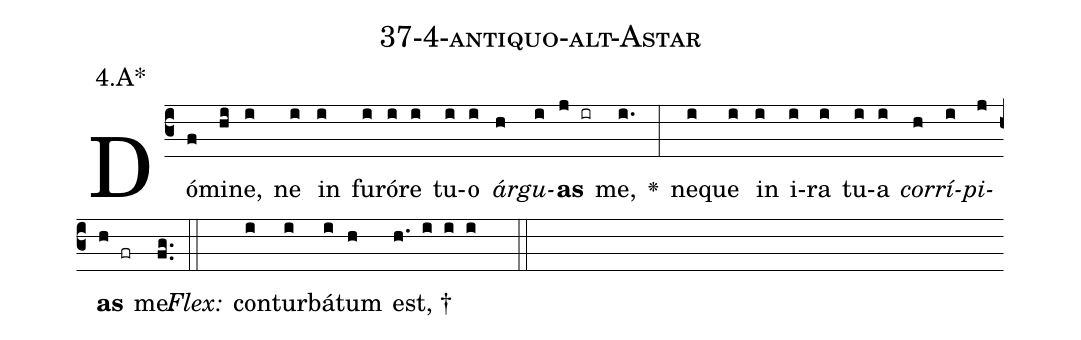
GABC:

name: 37-4-antiquo-alt-Astar;
annotation: 4.A*;
%%
(c3)Dó(f)mi(hi)ne,(i) ne(i) in(i) fu(i)ró(i)re(i) tu(i)o(i) <i>ár</i>(h)<i>gu</i>(i)<b>as</b>(j ir) me,(i.) <v>\greheightstar</v>(:) ne(i)que(i) in(i) i(i)ra(i) tu(i)a(i) <i>cor</i>(h)<i>rí</i>(i)<i>pi</i>(j)<b>as</b>(h fr) me.(fg..) (::)
<i>Flex:</i>()  con(i)tur(i)bá(i)tum(h) est, †(h. i i i  ::)

%E(i) u(h) o(i) u(j) a(h) e.(fg..) (::)
